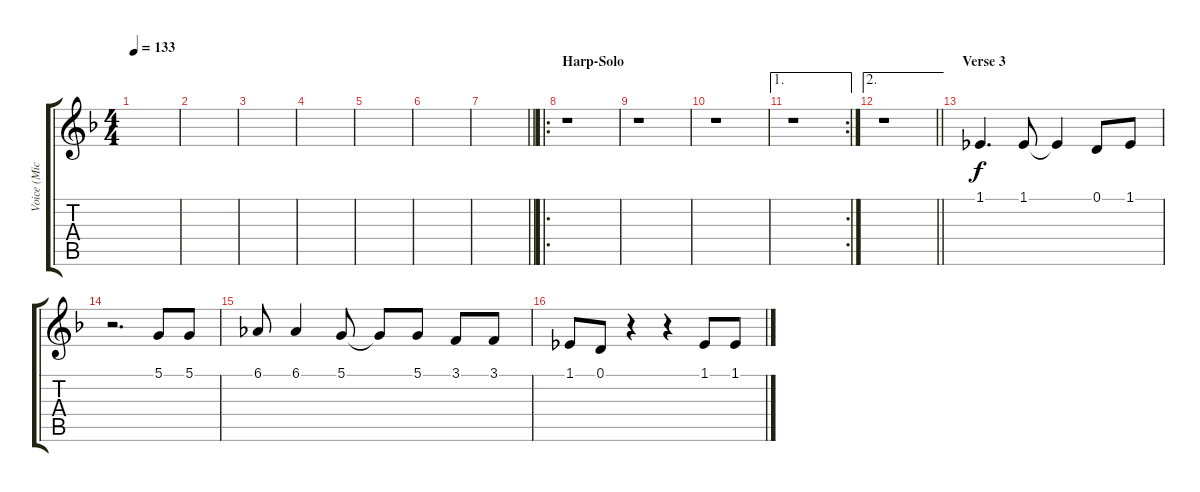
\track ("Voice (Michael Poulsen)" "Voice (Mic") {instrument choiraahs}
\staff {score tabs}
\tuning (D4 A3 F3 C3 G2 D2) {hide}
\ts (4 4)
\tempo 133
\clef g2
\ks f
|
|
|
|
|
|
\barLineRight lightlight
|
\ro
\section ("" "Harp-Solo")
r.1 |
r.1 |
r.1 |
\ae 1
\rc 2
r.1 |
\ae 2
\barLineRight lightlight
r.1 |
\section ("" "Verse 3")
1.1.4{d} 1.1.8 1.1{t}.4 0.1.8 1.1.8 |
r.2{d} 5.1.8 5.1.8 |
6.1.8 6.1.4 5.1.8 5.1{t}.8 5.1.8 3.1.8 3.1.8 |
1.1.8 0.1.8 r.4 r.4 1.1.8 1.1.8
